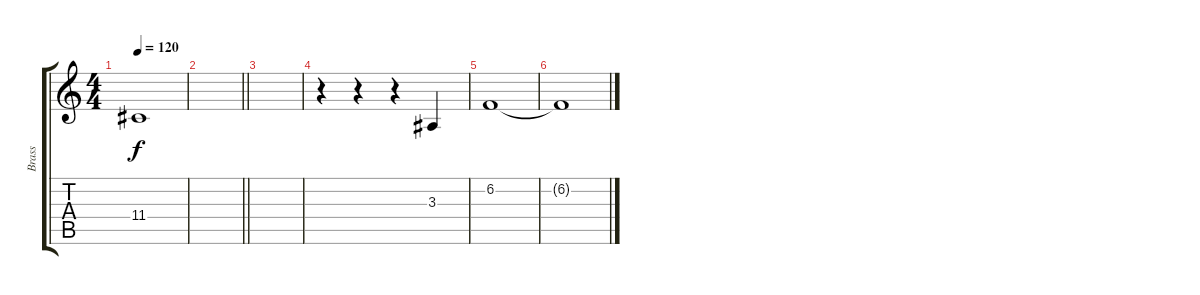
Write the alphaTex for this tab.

\track ("Brass" "Brass") {instrument frenchhorn}
\staff {score tabs}
\tuning (E4 B3 G3 D3 A2 E2) {hide}
\ts (4 4)
\tempo 120
\clef g2
\ks c
11.4.1{dy f} |
\barLineRight lightlight
|
\section ("" "")
|
r.4 r.4 r.4 3.3.4 |
6.2.1 |
6.2{t}.1
